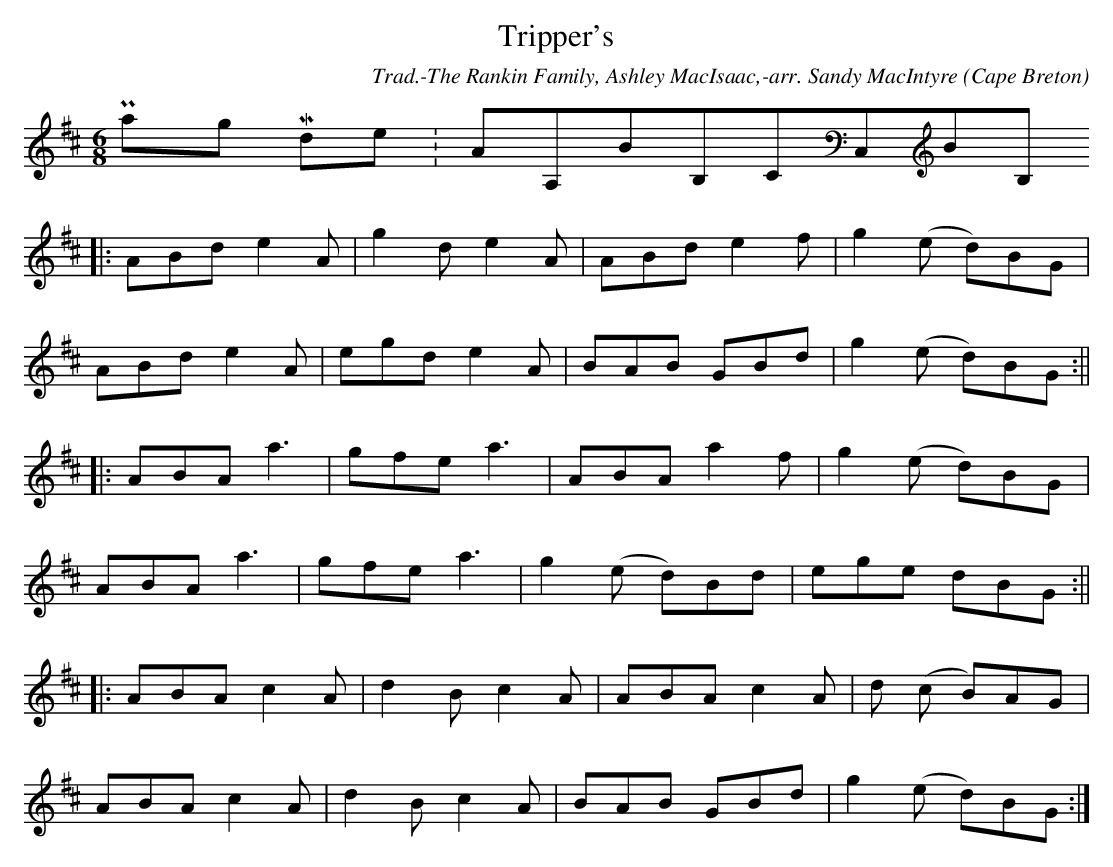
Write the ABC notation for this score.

X:1
T:Tripper's
O:Cape Breton
M:6/8
C:Trad.-The Rankin Family, Ashley MacIsaac,-arr. Sandy MacIntyre
K:D
Playing Mode:AA,BB,CC,BB,
||:ABd e2 A|g2 d e2 A|ABd e2 f|g2 (e d)BG|
ABd e2 A|egd e2 A|BAB GBd|g2 (e d)BG:||
||:ABA a3|gfe a3|ABA a2 f|g2 (e d)BG|
ABA a3|gfe a3|g2 (e d)Bd|ege dBG:||
||:ABA c2 A|d2 B c2 A|ABA c2 A|d (c B)AG|
ABA c2 A|d2 B c2 A|BAB GBd|g2 (e d)BG:|\
